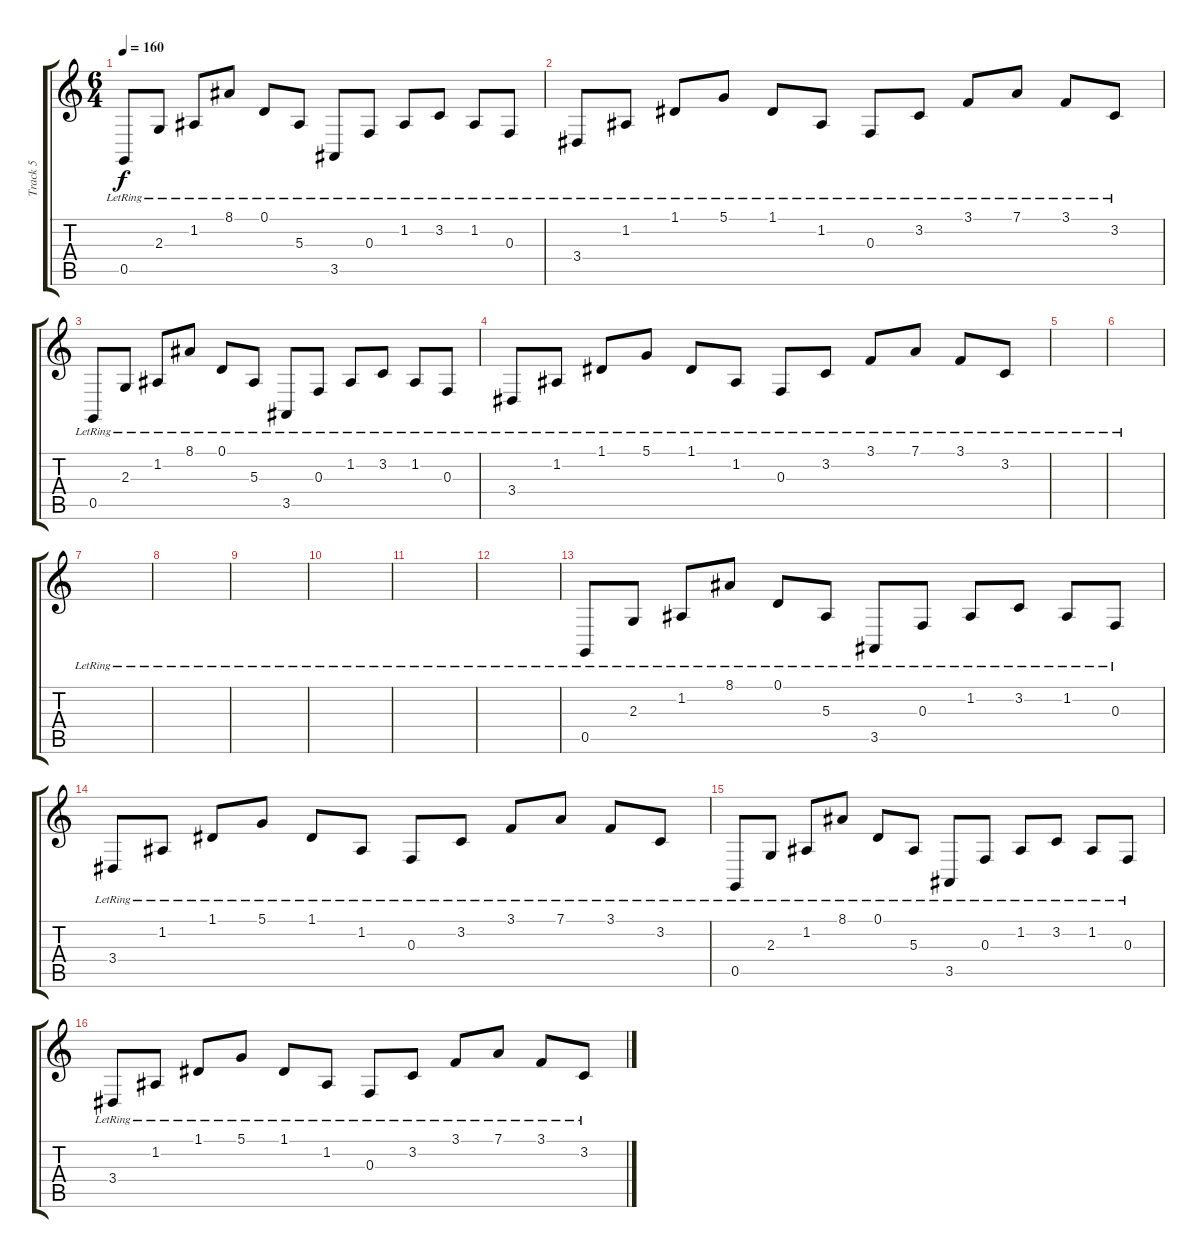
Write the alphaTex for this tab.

\track ("Track 5" "Track 5") {instrument acousticgrandpiano}
\staff {score tabs}
\tuning (D4 A3 F3 C3 G2 D2) {hide}
\ts (6 4)
\tempo 160
\clef g2
\ks c
0.5{lr}.8{dy f} 2.3{lr}.8 1.2{lr}.8 8.1{lr}.8 0.1{lr}.8 5.3{lr}.8 3.5{lr}.8 0.3{lr}.8 1.2{lr}.8 3.2{lr}.8 1.2{lr}.8 0.3{lr}.8 |
3.4{lr}.8 1.2{lr}.8 1.1{lr}.8 5.1{lr}.8 1.1{lr}.8 1.2{lr}.8 0.3{lr}.8 3.2{lr}.8 3.1{lr}.8 7.1{lr}.8 3.1{lr}.8 3.2{lr}.8 |
0.5{lr}.8 2.3{lr}.8 1.2{lr}.8 8.1{lr}.8 0.1{lr}.8 5.3{lr}.8 3.5{lr}.8 0.3{lr}.8 1.2{lr}.8 3.2{lr}.8 1.2{lr}.8 0.3{lr}.8 |
3.4{lr}.8 1.2{lr}.8 1.1{lr}.8 5.1{lr}.8 1.1{lr}.8 1.2{lr}.8 0.3{lr}.8 3.2{lr}.8 3.1{lr}.8 7.1{lr}.8 3.1{lr}.8 3.2{lr}.8 |
|
|
|
|
|
|
|
|
0.5{lr}.8 2.3{lr}.8 1.2{lr}.8 8.1{lr}.8 0.1{lr}.8 5.3{lr}.8 3.5{lr}.8 0.3{lr}.8 1.2{lr}.8 3.2{lr}.8 1.2{lr}.8 0.3{lr}.8 |
3.4{lr}.8 1.2{lr}.8 1.1{lr}.8 5.1{lr}.8 1.1{lr}.8 1.2{lr}.8 0.3{lr}.8 3.2{lr}.8 3.1{lr}.8 7.1{lr}.8 3.1{lr}.8 3.2{lr}.8 |
0.5{lr}.8 2.3{lr}.8 1.2{lr}.8 8.1{lr}.8 0.1{lr}.8 5.3{lr}.8 3.5{lr}.8 0.3{lr}.8 1.2{lr}.8 3.2{lr}.8 1.2{lr}.8 0.3{lr}.8 |
3.4{lr}.8 1.2{lr}.8 1.1{lr}.8 5.1{lr}.8 1.1{lr}.8 1.2{lr}.8 0.3{lr}.8 3.2{lr}.8 3.1{lr}.8 7.1{lr}.8 3.1{lr}.8 3.2{lr}.8
